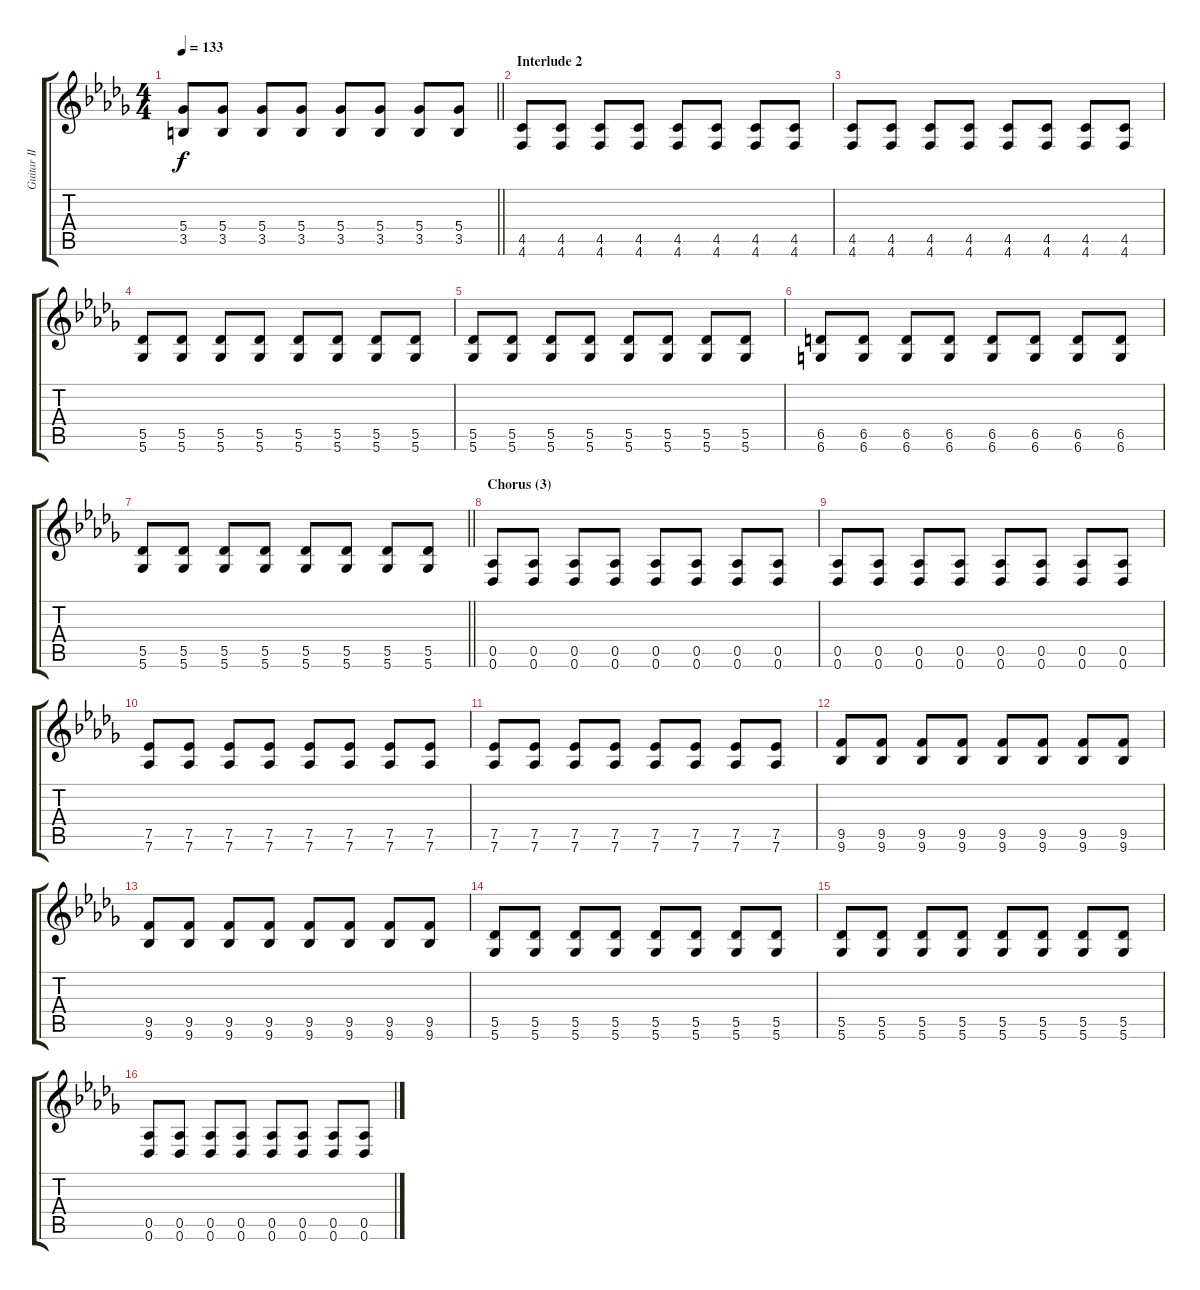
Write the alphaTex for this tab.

\track ("Guitar II" "Guitar II") {instrument distortionguitar}
\staff {score tabs}
\tuning (Eb4 Bb3 Gb3 Db3 Ab2 Db2) {hide}
\ts (4 4)
\tempo 133
\clef g2
\barLineRight lightlight
\ks bbminor
(5.4 3.5).8{dy f} (5.4 3.5).8 (5.4 3.5).8 (5.4 3.5).8 (5.4 3.5).8 (5.4 3.5).8 (5.4 3.5).8 (5.4 3.5).8 |
\section ("" "Interlude 2")
(4.5 4.6).8 (4.5 4.6).8 (4.5 4.6).8 (4.5 4.6).8 (4.5 4.6).8 (4.5 4.6).8 (4.5 4.6).8 (4.5 4.6).8 |
(4.5 4.6).8 (4.5 4.6).8 (4.5 4.6).8 (4.5 4.6).8 (4.5 4.6).8 (4.5 4.6).8 (4.5 4.6).8 (4.5 4.6).8 |
(5.5 5.6).8 (5.5 5.6).8 (5.5 5.6).8 (5.5 5.6).8 (5.5 5.6).8 (5.5 5.6).8 (5.5 5.6).8 (5.5 5.6).8 |
(5.5 5.6).8 (5.5 5.6).8 (5.5 5.6).8 (5.5 5.6).8 (5.5 5.6).8 (5.5 5.6).8 (5.5 5.6).8 (5.5 5.6).8 |
(6.5 6.6).8 (6.5 6.6).8 (6.5 6.6).8 (6.5 6.6).8 (6.5 6.6).8 (6.5 6.6).8 (6.5 6.6).8 (6.5 6.6).8 |
\barLineRight lightlight
(5.5 5.6).8 (5.5 5.6).8 (5.5 5.6).8 (5.5 5.6).8 (5.5 5.6).8 (5.5 5.6).8 (5.5 5.6).8 (5.5 5.6).8 |
\section ("" "Chorus (3)")
(0.5 0.6).8 (0.5 0.6).8 (0.5 0.6).8 (0.5 0.6).8 (0.5 0.6).8 (0.5 0.6).8 (0.5 0.6).8 (0.5 0.6).8 |
(0.5 0.6).8 (0.5 0.6).8 (0.5 0.6).8 (0.5 0.6).8 (0.5 0.6).8 (0.5 0.6).8 (0.5 0.6).8 (0.5 0.6).8 |
(7.5 7.6).8 (7.5 7.6).8 (7.5 7.6).8 (7.5 7.6).8 (7.5 7.6).8 (7.5 7.6).8 (7.5 7.6).8 (7.5 7.6).8 |
(7.5 7.6).8 (7.5 7.6).8 (7.5 7.6).8 (7.5 7.6).8 (7.5 7.6).8 (7.5 7.6).8 (7.5 7.6).8 (7.5 7.6).8 |
(9.5 9.6).8 (9.5 9.6).8 (9.5 9.6).8 (9.5 9.6).8 (9.5 9.6).8 (9.5 9.6).8 (9.5 9.6).8 (9.5 9.6).8 |
(9.5 9.6).8 (9.5 9.6).8 (9.5 9.6).8 (9.5 9.6).8 (9.5 9.6).8 (9.5 9.6).8 (9.5 9.6).8 (9.5 9.6).8 |
(5.5 5.6).8 (5.5 5.6).8 (5.5 5.6).8 (5.5 5.6).8 (5.5 5.6).8 (5.5 5.6).8 (5.5 5.6).8 (5.5 5.6).8 |
(5.5 5.6).8 (5.5 5.6).8 (5.5 5.6).8 (5.5 5.6).8 (5.5 5.6).8 (5.5 5.6).8 (5.5 5.6).8 (5.5 5.6).8 |
(0.5 0.6).8 (0.5 0.6).8 (0.5 0.6).8 (0.5 0.6).8 (0.5 0.6).8 (0.5 0.6).8 (0.5 0.6).8 (0.5 0.6).8
